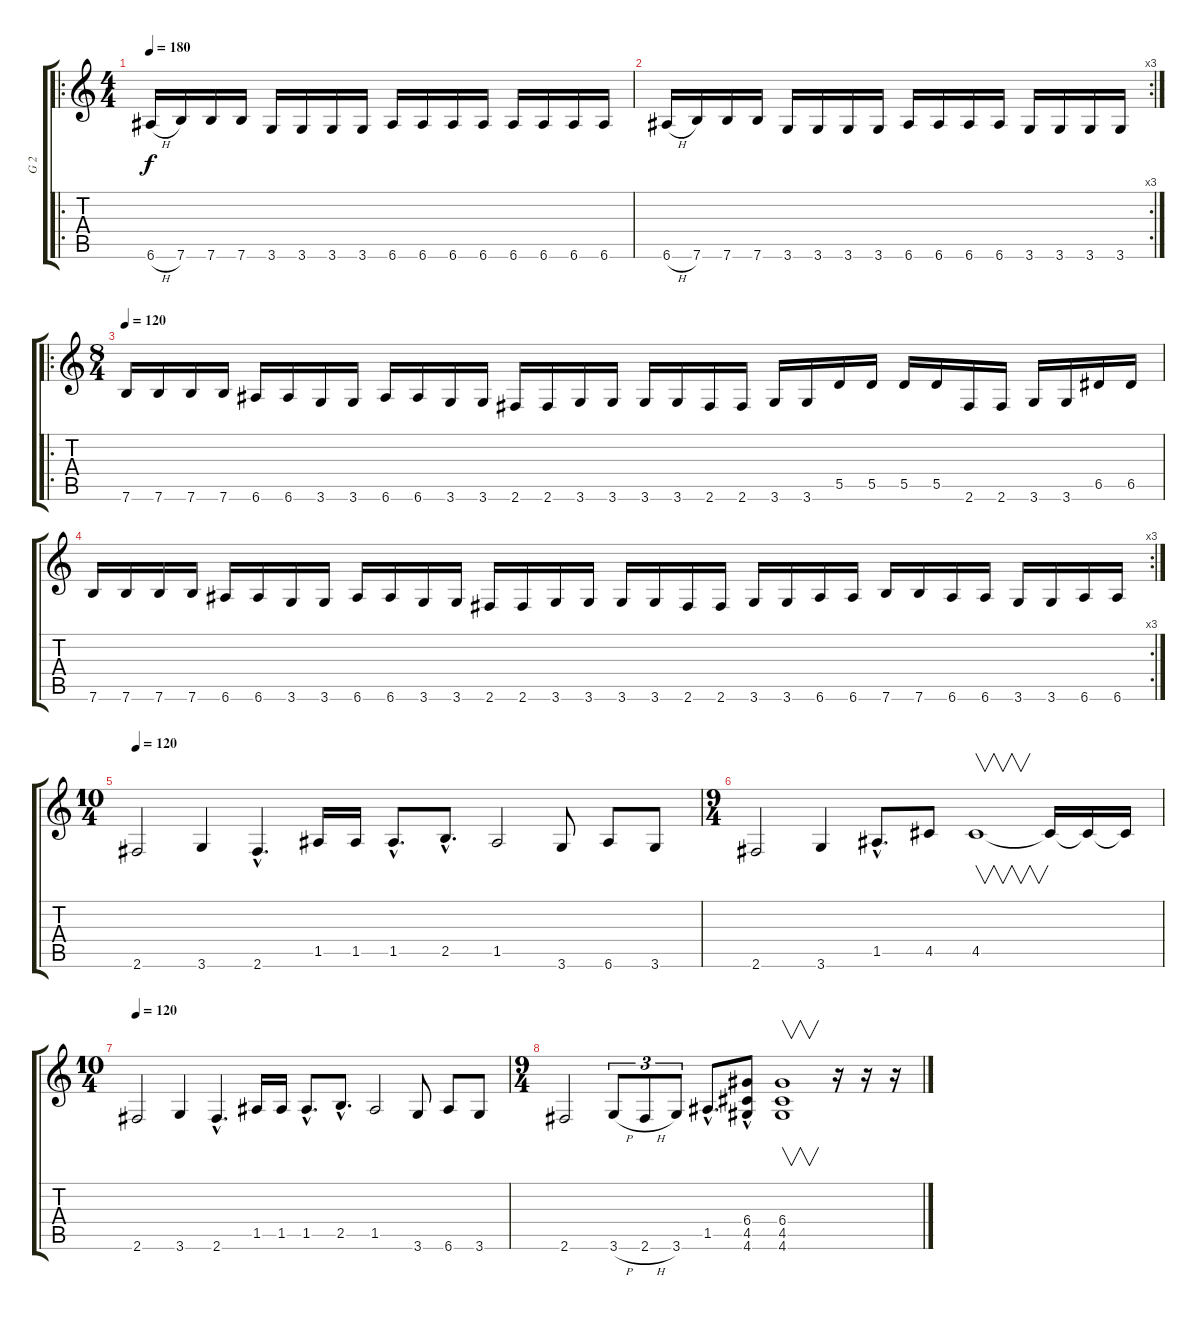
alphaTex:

\track ("G 2" "G 2") {instrument distortionguitar}
\staff {score tabs}
\tuning (E4 B3 G3 D3 A2 E2) {hide}
\ro
\ts (4 4)
\tempo 180
\clef g2
\ks c
6.6{h}.16{dy f} 7.6.16 7.6.16 7.6.16 3.6.16 3.6.16 3.6.16 3.6.16 6.6.16 6.6.16 6.6.16 6.6.16 6.6.16 6.6.16 6.6.16 6.6.16 |
\rc 3
6.6{h}.16 7.6.16 7.6.16 7.6.16 3.6.16 3.6.16 3.6.16 3.6.16 6.6.16 6.6.16 6.6.16 6.6.16 3.6.16 3.6.16 3.6.16 3.6.16 |
\ro
\ts (8 4)
\tempo 120
7.6.16 7.6.16 7.6.16 7.6.16 6.6.16 6.6.16 3.6.16 3.6.16 6.6.16 6.6.16 3.6.16 3.6.16 2.6.16 2.6.16 3.6.16 3.6.16 3.6.16 3.6.16 2.6.16 2.6.16 3.6.16 3.6.16 5.5.16 5.5.16 5.5.16 5.5.16 2.6.16 2.6.16 3.6.16 3.6.16 6.5.16 6.5.16 |
\rc 3
7.6.16 7.6.16 7.6.16 7.6.16 6.6.16 6.6.16 3.6.16 3.6.16 6.6.16 6.6.16 3.6.16 3.6.16 2.6.16 2.6.16 3.6.16 3.6.16 3.6.16 3.6.16 2.6.16 2.6.16 3.6.16 3.6.16 6.6.16 6.6.16 7.6.16 7.6.16 6.6.16 6.6.16 3.6.16 3.6.16 6.6.16 6.6.16 |
\ts (10 4)
\tempo 120
2.6.2 3.6.4 2.6{hac}.4{d} 1.5.16 1.5.16 1.5{hac}.8{d} 2.5{hac}.8{d} 1.5.2 3.6.8 6.6.8 3.6.8 |
\ts (9 4)
2.6.2 3.6.4 1.5{hac}.8{d} 4.5.8 4.5.1{v} 4.5{t}.16 4.5{t}.16 4.5{t}.16 |
\ts (10 4)
\tempo 120
2.6.2 3.6.4 2.6{hac}.4{d} 1.5.16 1.5.16 1.5{hac}.8{d} 2.5{hac}.8{d} 1.5.2 3.6.8 6.6.8 3.6.8 |
\ts (9 4)
2.6.2 3.6{h}.8{tu (3 2)} 2.6{h}.8{tu (3 2)} 3.6.8{tu (3 2)} 1.5{hac}.8{d} (6.4 4.5 4.6{hac}).8 (6.4 4.5 4.6).1{v} r.16 r.16 r.16
